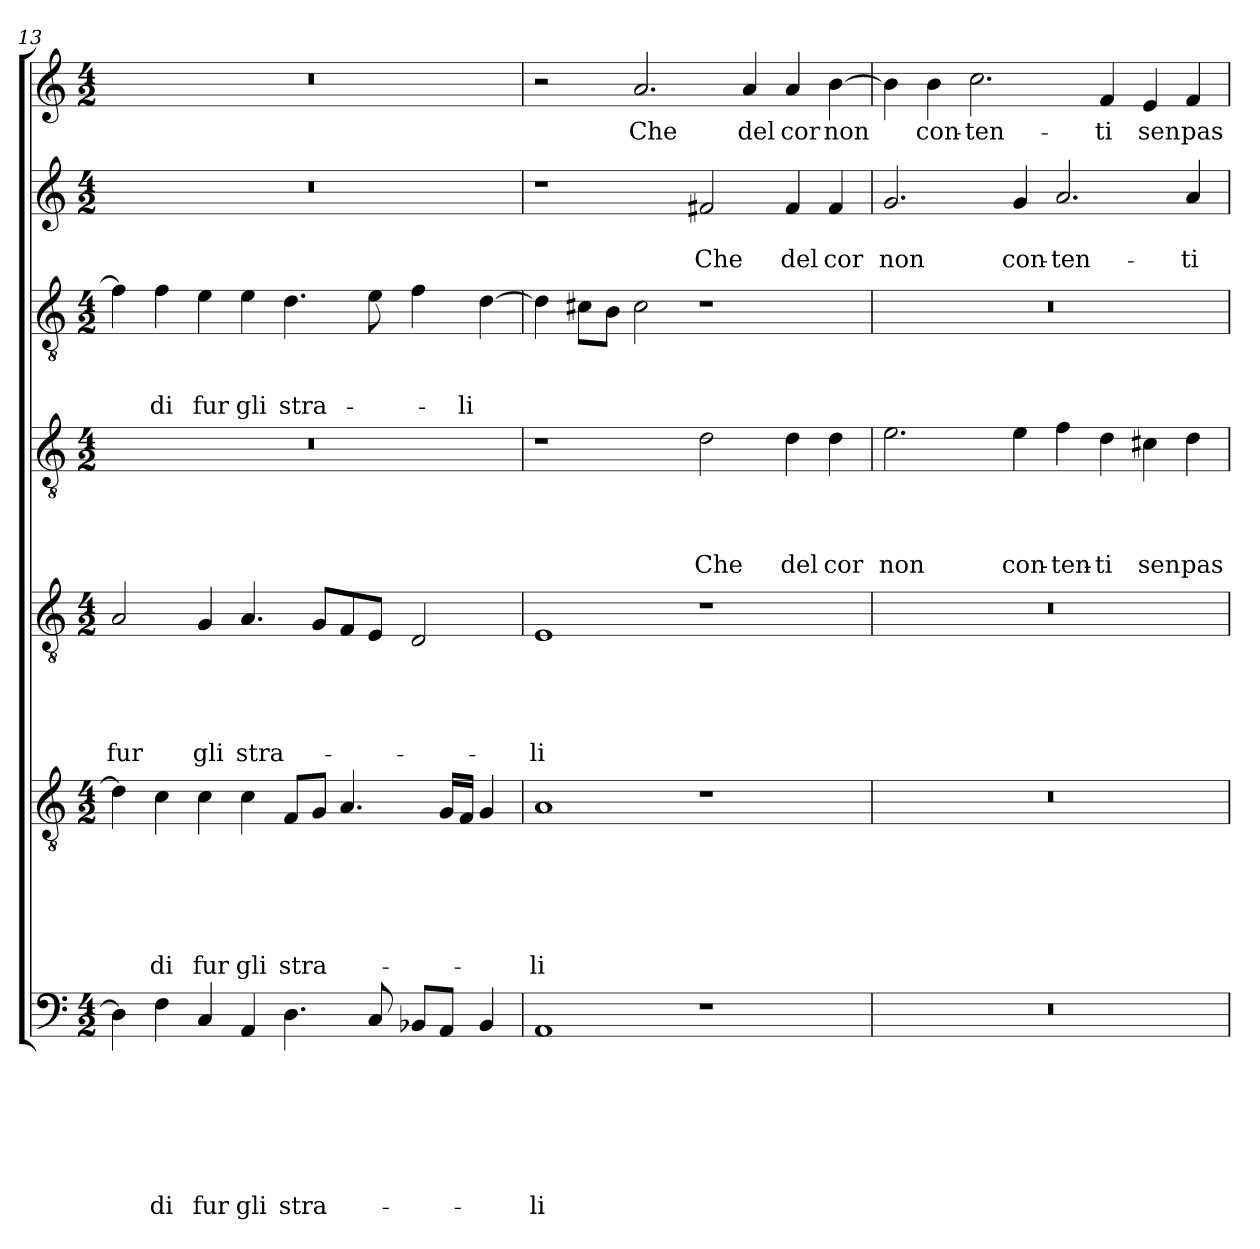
**kern	**text	**text	**text	**text	**text	**text	**text	**kern	**text	**text	**text	**text	**text	**text	**kern	**text	**text	**text	**text	**text	**kern	**text	**text	**text	**text	**kern	**text	**text	**text	**kern	**text	**text	**kern	**text
*part7	*part7	*part7	*part7	*part7	*part7	*part7	*part7	*part6	*part6	*part6	*part6	*part6	*part6	*part6	*part5	*part5	*part5	*part5	*part5	*part5	*part4	*part4	*part4	*part4	*part4	*part3	*part3	*part3	*part3	*part2	*part2	*part2	*part1	*part1
*staff7	*staff7	*staff7	*staff7	*staff7	*staff7	*staff7	*staff7	*staff6	*staff6	*staff6	*staff6	*staff6	*staff6	*staff6	*staff5	*staff5	*staff5	*staff5	*staff5	*staff5	*staff4	*staff4	*staff4	*staff4	*staff4	*staff3	*staff3	*staff3	*staff3	*staff2	*staff2	*staff2	*staff1	*staff1
!!LO:LB:g=z
*clefF4	*	*	*	*	*	*	*	*clefGv2	*	*	*	*	*	*	*clefGv2	*	*	*	*	*	*clefGv2	*	*	*	*	*clefGv2	*	*	*	*clefG2	*	*	*clefG2	*
*k[]	*	*	*	*	*	*	*	*k[]	*	*	*	*	*	*	*k[]	*	*	*	*	*	*k[]	*	*	*	*	*k[]	*	*	*	*k[]	*	*	*k[]	*
*a:	*	*	*	*	*	*	*	*a:	*	*	*	*	*	*	*a:	*	*	*	*	*	*a:	*	*	*	*	*a:	*	*	*	*a:	*	*	*a:	*
*M4/2	*	*	*	*	*	*	*	*M4/2	*	*	*	*	*	*	*M4/2	*	*	*	*	*	*M4/2	*	*	*	*	*M4/2	*	*	*	*M4/2	*	*	*M4/2	*
=13	=13	=13	=13	=13	=13	=13	=13	=13	=13	=13	=13	=13	=13	=13	=13	=13	=13	=13	=13	=13	=13	=13	=13	=13	=13	=13	=13	=13	=13	=13	=13	=13	=13	=13
!	!	!	!	!	!	!	!	!	!	!	!	!	!	!	!	!	!	!	!	!LO:LY:b	!	!	!	!	!	!	!	!	!	!	!	!	!	!
4D\]	.	.	.	.	.	.	.	4d\]	.	.	.	.	.	.	2A/	.	.	.	.	fur	0r	.	.	.	.	4f\]	.	.	.	0r	.	.	0r	.
!	!	!	!	!	!	!	!LO:LY:b	!	!	!	!	!	!	!LO:LY:b	!	!	!	!	!	!	!	!	!	!	!	!	!	!	!LO:LY:b	!	!	!	!	!
4F\	.	.	.	.	.	.	-di	4c\	.	.	.	.	.	-di	.	.	.	.	.	.	.	.	.	.	.	4f\	.	.	-di	.	.	.	.	.
!	!	!	!	!	!	!	!LO:LY:b	!	!	!	!	!	!	!LO:LY:b	!	!	!	!	!	!LO:LY:b	!	!	!	!	!	!	!	!	!LO:LY:b	!	!	!	!	!
4C/	.	.	.	.	.	.	fur	4c\	.	.	.	.	.	fur	4G/	.	.	.	.	gli	.	.	.	.	.	4e\	.	.	fur	.	.	.	.	.
!	!	!	!	!	!	!	!LO:LY:b	!	!	!	!	!	!	!LO:LY:b	!	!	!	!	!	!LO:LY:b	!	!	!	!	!	!	!	!	!LO:LY:b	!	!	!	!	!
4AA/	.	.	.	.	.	.	gli	4c\	.	.	.	.	.	gli	4.A/	.	.	.	.	stra-	.	.	.	.	.	4e\	.	.	gli	.	.	.	.	.
!	!	!	!	!	!	!	!LO:LY:b	!	!	!	!	!	!	!LO:LY:b	!	!	!	!	!	!	!	!	!	!	!	!	!	!	!LO:LY:b	!	!	!	!	!
4.D\	.	.	.	.	.	.	stra-	8F/L	.	.	.	.	.	stra-	.	.	.	.	.	.	.	.	.	.	.	4.d\	.	.	stra-	.	.	.	.	.
.	.	.	.	.	.	.	.	8G/J	.	.	.	.	.	.	8G/L	.	.	.	.	.	.	.	.	.	.	.	.	.	.	.	.	.	.	.
.	.	.	.	.	.	.	.	4.A/	.	.	.	.	.	.	8F/	.	.	.	.	.	.	.	.	.	.	.	.	.	.	.	.	.	.	.
8C/	.	.	.	.	.	.	.	.	.	.	.	.	.	.	8E/J	.	.	.	.	.	.	.	.	.	.	8e\	.	.	.	.	.	.	.	.
8BB-X/L	.	.	.	.	.	.	.	.	.	.	.	.	.	.	2D/	.	.	.	.	.	.	.	.	.	.	4f\	.	.	.	.	.	.	.	.
8AA/J	.	.	.	.	.	.	.	16G/LL	.	.	.	.	.	.	.	.	.	.	.	.	.	.	.	.	.	.	.	.	.	.	.	.	.	.
.	.	.	.	.	.	.	.	16F/JJ	.	.	.	.	.	.	.	.	.	.	.	.	.	.	.	.	.	.	.	.	.	.	.	.	.	.
!	!	!	!	!	!	!	!	!	!	!	!	!	!	!	!	!	!	!	!	!	!	!	!	!	!	!	!	!	!LO:LY:b	!	!	!	!	!
4BB-/	.	.	.	.	.	.	.	4G/	.	.	.	.	.	.	.	.	.	.	.	.	.	.	.	.	.	[4d\	.	.	-li	.	.	.	.	.
=14	=14	=14	=14	=14	=14	=14	=14	=14	=14	=14	=14	=14	=14	=14	=14	=14	=14	=14	=14	=14	=14	=14	=14	=14	=14	=14	=14	=14	=14	=14	=14	=14	=14	=14
!	!	!	!	!	!	!	!LO:LY:b	!	!	!	!	!	!	!LO:LY:b	!	!	!	!	!	!LO:LY:b	!	!	!	!	!	!	!	!	!	!	!	!	!	!
1AA	.	.	.	.	.	.	-li	1A	.	.	.	.	.	-li	1E	.	.	.	.	-li	1r	.	.	.	.	4d\]	.	.	.	1r	.	.	2r	.
.	.	.	.	.	.	.	.	.	.	.	.	.	.	.	.	.	.	.	.	.	.	.	.	.	.	8c#X\L	.	.	.	.	.	.	.	.
.	.	.	.	.	.	.	.	.	.	.	.	.	.	.	.	.	.	.	.	.	.	.	.	.	.	8B\J	.	.	.	.	.	.	.	.
!	!	!	!	!	!	!	!	!	!	!	!	!	!	!	!	!	!	!	!	!	!	!	!	!	!	!	!	!	!	!	!	!	!	!LO:LY:b
.	.	.	.	.	.	.	.	.	.	.	.	.	.	.	.	.	.	.	.	.	.	.	.	.	.	2c#\	.	.	.	.	.	.	2.a/	Che
!	!	!	!	!	!	!	!	!	!	!	!	!	!	!	!	!	!	!	!	!	!	!	!	!	!LO:LY:b	!	!	!	!	!	!	!LO:LY:b	!	!
1r	.	.	.	.	.	.	.	1r	.	.	.	.	.	.	1r	.	.	.	.	.	2d\	.	.	.	Che	1r	.	.	.	2f#X/	.	Che	.	.
!	!	!	!	!	!	!	!	!	!	!	!	!	!	!	!	!	!	!	!	!	!	!	!	!	!	!	!	!	!	!	!	!	!	!LO:LY:b
.	.	.	.	.	.	.	.	.	.	.	.	.	.	.	.	.	.	.	.	.	.	.	.	.	.	.	.	.	.	.	.	.	4a/	del
!	!	!	!	!	!	!	!	!	!	!	!	!	!	!	!	!	!	!	!	!	!	!	!	!	!LO:LY:b	!	!	!	!	!	!	!LO:LY:b	!	!LO:LY:b
.	.	.	.	.	.	.	.	.	.	.	.	.	.	.	.	.	.	.	.	.	4d\	.	.	.	del	.	.	.	.	4f#/	.	del	4a/	cor
!	!	!	!	!	!	!	!	!	!	!	!	!	!	!	!	!	!	!	!	!	!	!	!	!	!LO:LY:b	!	!	!	!	!	!	!LO:LY:b	!	!LO:LY:b
.	.	.	.	.	.	.	.	.	.	.	.	.	.	.	.	.	.	.	.	.	4d\	.	.	.	cor	.	.	.	.	4f#/	.	cor	[4b\	non
=15	=15	=15	=15	=15	=15	=15	=15	=15	=15	=15	=15	=15	=15	=15	=15	=15	=15	=15	=15	=15	=15	=15	=15	=15	=15	=15	=15	=15	=15	=15	=15	=15	=15	=15
!	!	!	!	!	!	!	!	!	!	!	!	!	!	!	!	!	!	!	!	!	!	!	!	!	!LO:LY:b	!	!	!	!	!	!	!LO:LY:b	!	!
0r	.	.	.	.	.	.	.	0r	.	.	.	.	.	.	0r	.	.	.	.	.	2.e\	.	.	.	non	0r	.	.	.	2.g/	.	non	4b\]	.
!	!	!	!	!	!	!	!	!	!	!	!	!	!	!	!	!	!	!	!	!	!	!	!	!	!	!	!	!	!	!	!	!	!	!LO:LY:b
.	.	.	.	.	.	.	.	.	.	.	.	.	.	.	.	.	.	.	.	.	.	.	.	.	.	.	.	.	.	.	.	.	4b\	con-
!	!	!	!	!	!	!	!	!	!	!	!	!	!	!	!	!	!	!	!	!	!	!	!	!	!	!	!	!	!	!	!	!	!	!LO:LY:b
.	.	.	.	.	.	.	.	.	.	.	.	.	.	.	.	.	.	.	.	.	.	.	.	.	.	.	.	.	.	.	.	.	2.cc\	-ten-
!	!	!	!	!	!	!	!	!	!	!	!	!	!	!	!	!	!	!	!	!	!	!	!	!	!LO:LY:b	!	!	!	!	!	!	!LO:LY:b	!	!
.	.	.	.	.	.	.	.	.	.	.	.	.	.	.	.	.	.	.	.	.	4e\	.	.	.	con-	.	.	.	.	4g/	.	con-	.	.
!	!	!	!	!	!	!	!	!	!	!	!	!	!	!	!	!	!	!	!	!	!	!	!	!	!LO:LY:b	!	!	!	!	!	!	!LO:LY:b	!	!
.	.	.	.	.	.	.	.	.	.	.	.	.	.	.	.	.	.	.	.	.	4f\	.	.	.	-ten-	.	.	.	.	2.a/	.	-ten-	.	.
!	!	!	!	!	!	!	!	!	!	!	!	!	!	!	!	!	!	!	!	!	!	!	!	!	!LO:LY:b	!	!	!	!	!	!	!	!	!LO:LY:b
.	.	.	.	.	.	.	.	.	.	.	.	.	.	.	.	.	.	.	.	.	4d\	.	.	.	-ti	.	.	.	.	.	.	.	4f/	-ti
!	!	!	!	!	!	!	!	!	!	!	!	!	!	!	!	!	!	!	!	!	!	!	!	!	!LO:LY:b	!	!	!	!	!	!	!	!	!LO:LY:b
.	.	.	.	.	.	.	.	.	.	.	.	.	.	.	.	.	.	.	.	.	4c#X\	.	.	.	sen	.	.	.	.	.	.	.	4e/	sen
!	!	!	!	!	!	!	!	!	!	!	!	!	!	!	!	!	!	!	!	!	!	!	!	!	!LO:LY:b	!	!	!	!	!	!	!LO:LY:b	!	!LO:LY:b
.	.	.	.	.	.	.	.	.	.	.	.	.	.	.	.	.	.	.	.	.	4d\	.	.	.	pas-	.	.	.	.	4a/	.	-ti	4f/	pas-
=	=	=	=	=	=	=	=	=	=	=	=	=	=	=	=	=	=	=	=	=	=	=	=	=	=	=	=	=	=	=	=	=	=	=
*-	*-	*-	*-	*-	*-	*-	*-	*-	*-	*-	*-	*-	*-	*-	*-	*-	*-	*-	*-	*-	*-	*-	*-	*-	*-	*-	*-	*-	*-	*-	*-	*-	*-	*-
